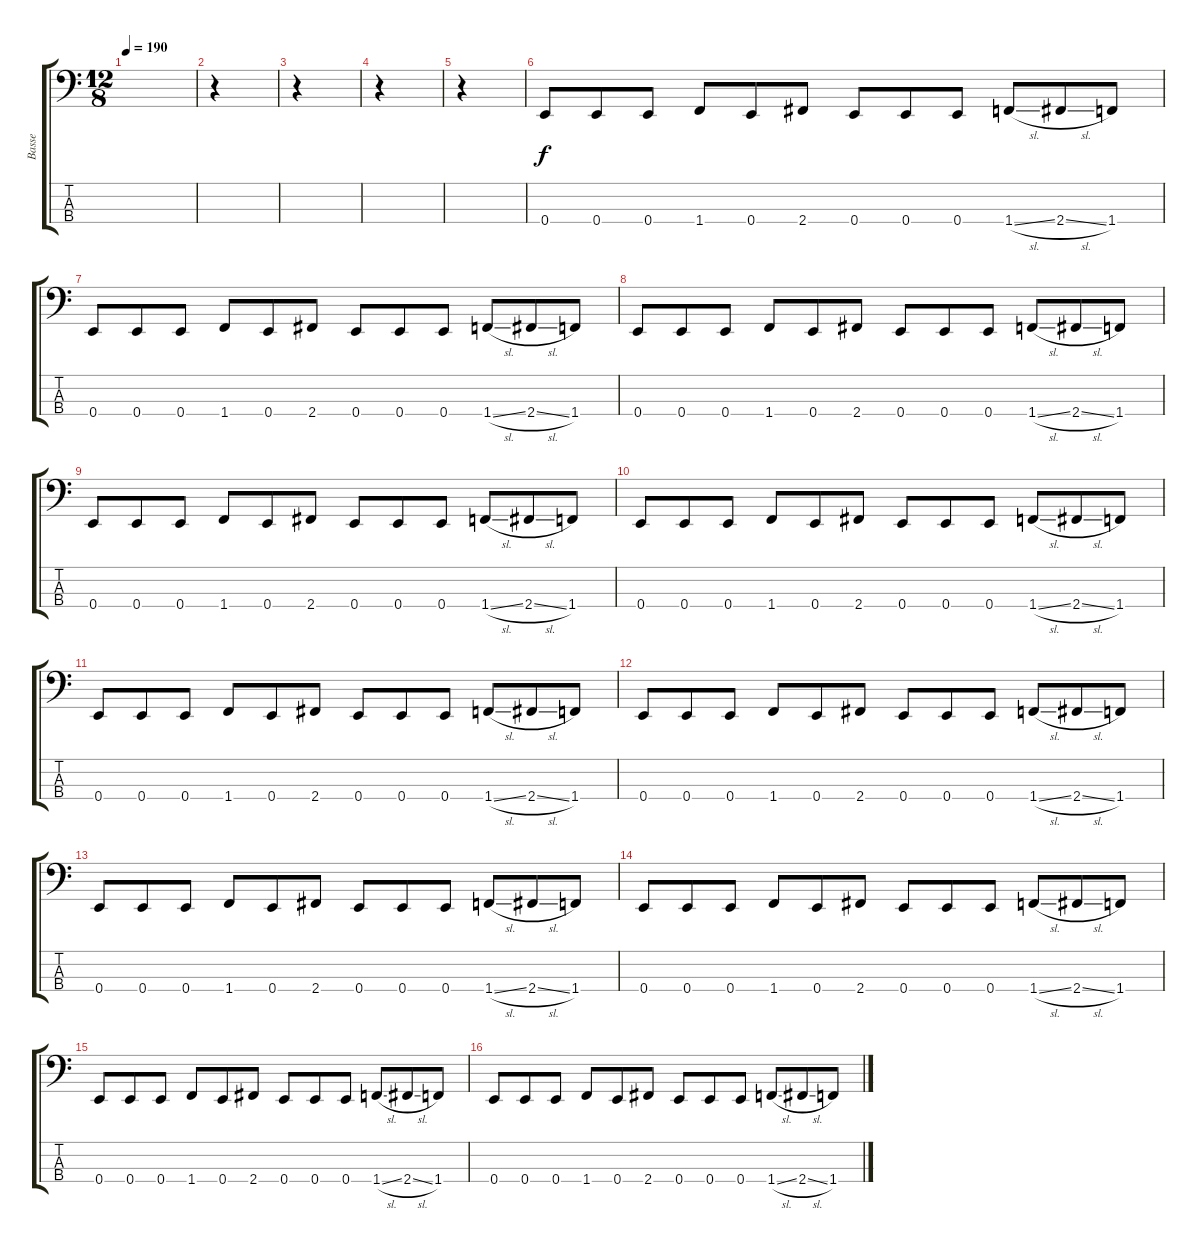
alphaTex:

\track ("Basse" "Basse") {instrument electricbassfinger}
\staff {score tabs}
\tuning (G2 D2 A1 E1) {hide}
\ts (12 8)
\tempo 190
\clef f4
\ks c
|
r.4 |
r.4 |
r.4 |
r.4 |
0.4.8 0.4.8 0.4.8 1.4.8 0.4.8 2.4.8 0.4.8 0.4.8 0.4.8 1.4{sl}.8 2.4{sl}.8 1.4.8 |
0.4.8 0.4.8 0.4.8 1.4.8 0.4.8 2.4.8 0.4.8 0.4.8 0.4.8 1.4{sl}.8 2.4{sl}.8 1.4.8 |
0.4.8 0.4.8 0.4.8 1.4.8 0.4.8 2.4.8 0.4.8 0.4.8 0.4.8 1.4{sl}.8 2.4{sl}.8 1.4.8 |
0.4.8 0.4.8 0.4.8 1.4.8 0.4.8 2.4.8 0.4.8 0.4.8 0.4.8 1.4{sl}.8 2.4{sl}.8 1.4.8 |
0.4.8 0.4.8 0.4.8 1.4.8 0.4.8 2.4.8 0.4.8 0.4.8 0.4.8 1.4{sl}.8 2.4{sl}.8 1.4.8 |
0.4.8 0.4.8 0.4.8 1.4.8 0.4.8 2.4.8 0.4.8 0.4.8 0.4.8 1.4{sl}.8 2.4{sl}.8 1.4.8 |
0.4.8 0.4.8 0.4.8 1.4.8 0.4.8 2.4.8 0.4.8 0.4.8 0.4.8 1.4{sl}.8 2.4{sl}.8 1.4.8 |
0.4.8 0.4.8 0.4.8 1.4.8 0.4.8 2.4.8 0.4.8 0.4.8 0.4.8 1.4{sl}.8 2.4{sl}.8 1.4.8 |
0.4.8 0.4.8 0.4.8 1.4.8 0.4.8 2.4.8 0.4.8 0.4.8 0.4.8 1.4{sl}.8 2.4{sl}.8 1.4.8 |
0.4.8 0.4.8 0.4.8 1.4.8 0.4.8 2.4.8 0.4.8 0.4.8 0.4.8 1.4{sl}.8 2.4{sl}.8 1.4.8 |
0.4.8 0.4.8 0.4.8 1.4.8 0.4.8 2.4.8 0.4.8 0.4.8 0.4.8 1.4{sl}.8 2.4{sl}.8 1.4.8
